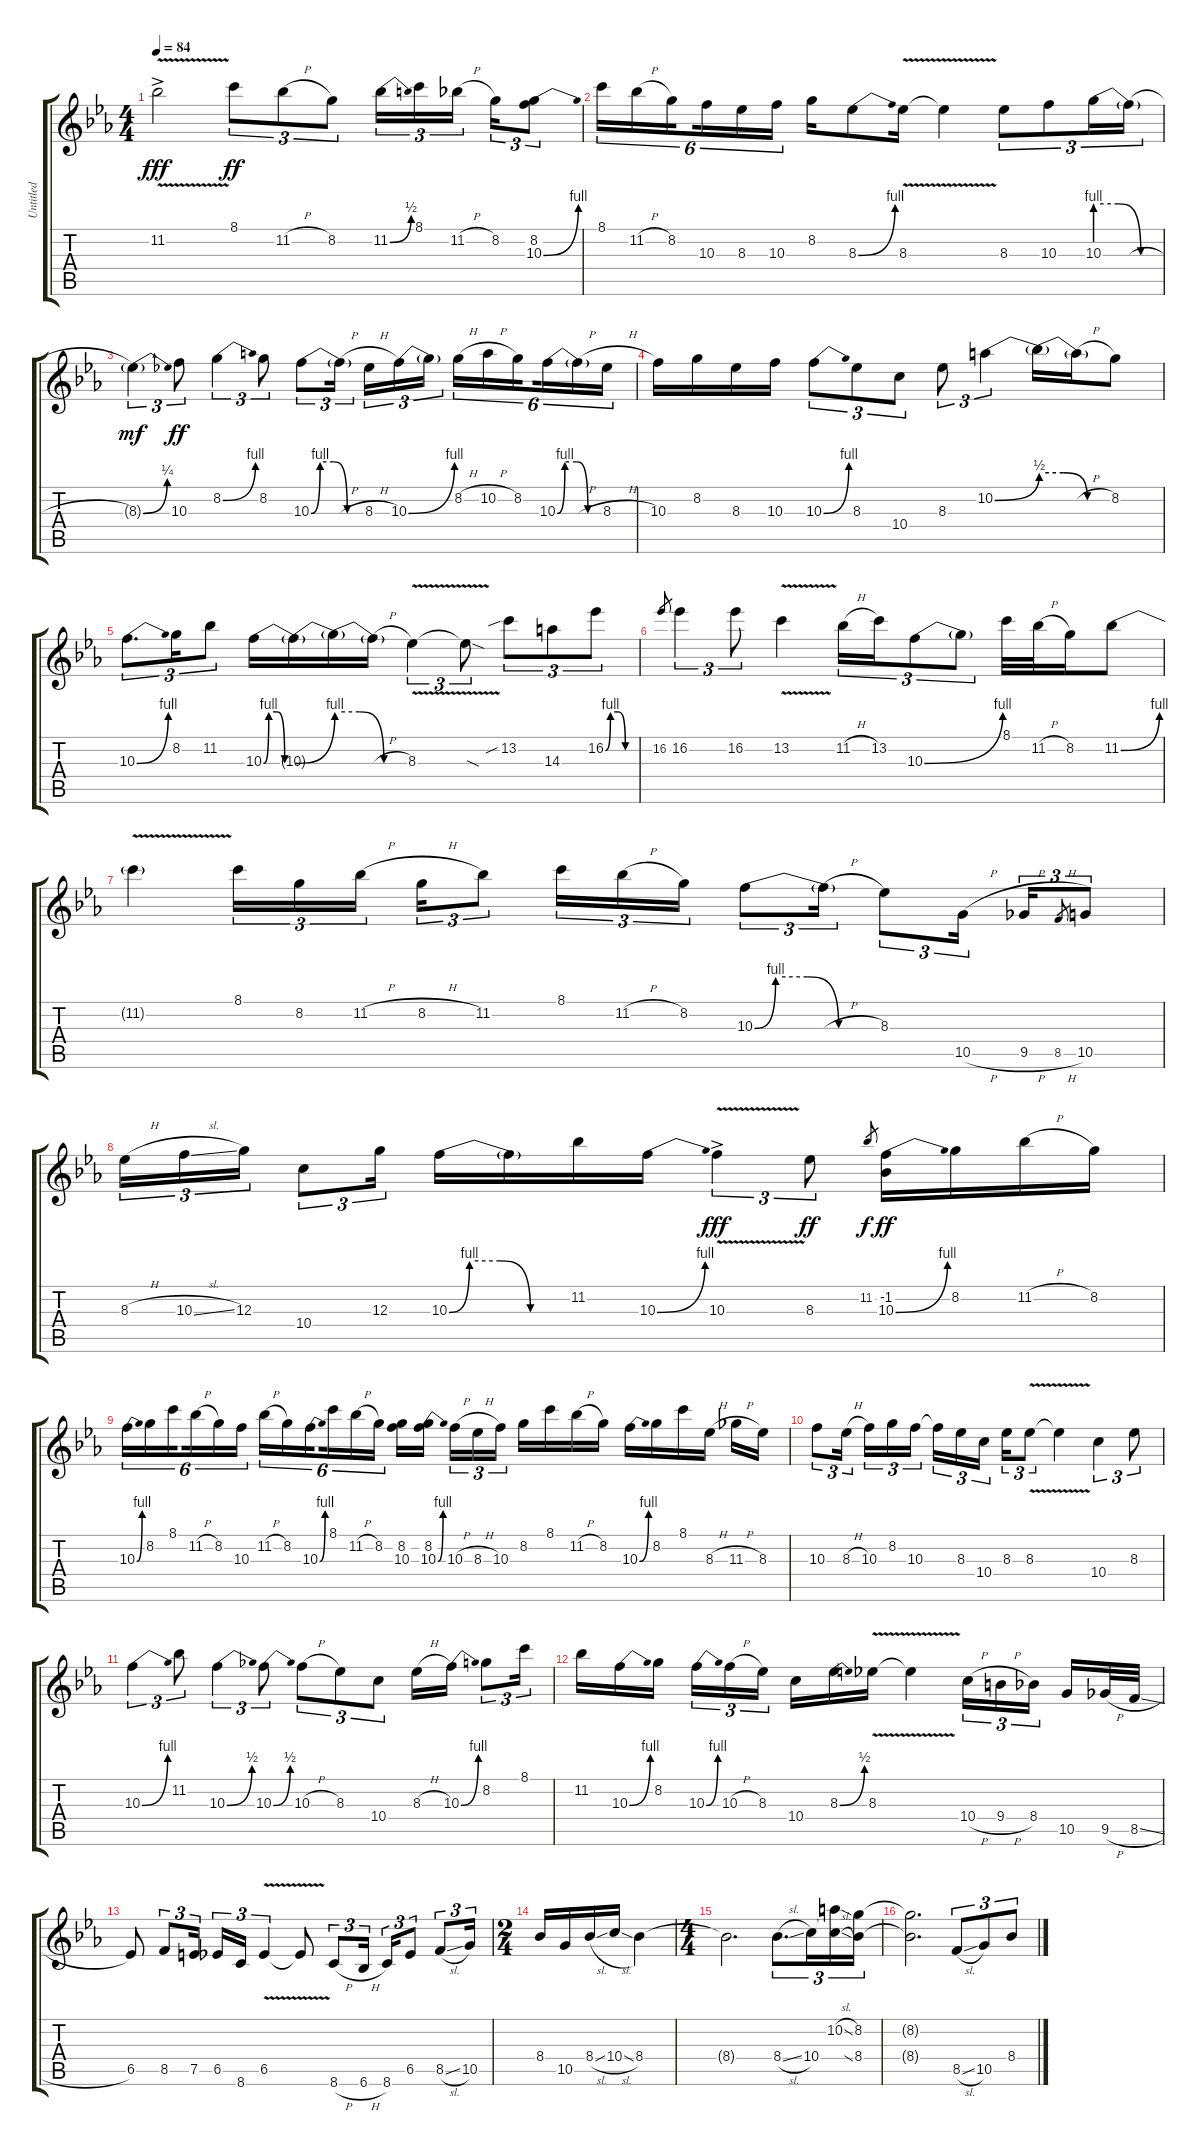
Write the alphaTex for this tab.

\track ("Untitled" "Untitled") {instrument overdrivenguitar}
\staff {score tabs}
\tuning (E4 B3 G3 D3 A2 E2) {hide}
\ts (4 4)
\tempo 84
\clef g2
\ks eb
11.2{v ac}.2{dy fff} 8.1.8{tu (3 2) dy ff} 11.2{h}.8{tu (3 2)} 8.2.8{tu (3 2)} 11.2{be (bend 0 0 60 2)}.16{tu (3 2)} 8.1.16{tu (3 2)} 11.2{h}.16{tu (3 2) beam splitsecondary} 8.2.16{tu (3 2)} (8.2 10.3{be (bend 0 0 60 4)}).8{tu (3 2)} |
8.1.16{tu (6 4)} 11.2{h}.16{tu (6 4)} 8.2.16{tu (6 4) beam splitsecondary} 10.3.16{tu (6 4)} 8.3.16{tu (6 4)} 10.3.16{tu (6 4)} 8.2.16 8.3{be (bend 0 0 60 4)}.8 8.3{v}.16 8.3{v t}.4 8.3.8{tu (3 2)} 10.3.8{tu (3 2)} 10.3{be (custom 0 4 20 4 40 0 60 0)}.16{tu (3 2)} 10.3{h t}.16{tu (3 2)} |
8.3{be (bend 0 0 60 1) g}.4{tu (3 2) dy mf} 10.3.8{tu (3 2) dy ff} 8.2{be (bend 0 0 60 4)}.4{tu (3 2)} 8.2.8{tu (3 2)} 10.3{be (custom 0 0 10 4 25 4 40 0 60 0)}.8{tu (3 2)} 10.3{h t}.16{tu (3 2) beam splitsecondary} 8.3{h}.16{tu (3 2)} 10.3{be (bend 0 0 60 4)}.16{tu (3 2)} 10.3{t}.16{tu (3 2)} 8.2{h}.16{tu (6 4)} 10.2{h}.16{tu (6 4)} 8.2.16{tu (6 4) beam splitsecondary} 10.3{be (custom 0 0 10 4 25 4 40 0 60 0)}.16{tu (6 4)} 10.3{h t}.16{tu (6 4)} 8.3{h}.16{tu (6 4)} |
10.3.16 8.2.16 8.3.16 10.3.16 10.3{be (bend 0 0 60 4)}.8{tu (3 2)} 8.3.8{tu (3 2)} 10.4.8{tu (3 2)} 8.3.8{tu (3 2)} 10.2{be (bend 0 0 60 2)}.4{tu (3 2)} 10.2{be (custom 0 2 20 2 40 0 60 0) t}.16 10.2{h t}.16 8.2.8 |
10.3{be (bend 0 0 60 4)}.8{d tu (3 2)} 8.2.16{tu (3 2)} 11.2.8{tu (3 2)} 10.3{be (custom 0 0 10 4 25 4 40 0 60 0)}.16 10.3{be (bend 0 0 60 4) t}.16 10.3{be (custom 0 4 20 4 40 0 60 0) t}.16 10.3{h t}.16 8.3{v}.4{tu (3 2)} 8.3{sod t}.8{tu (3 2)} 13.2{sib}.8{tu (3 2)} 14.3.8{tu (3 2)} 16.2{be (custom 0 0 10 4 25 4 40 0 60 0)}.8{tu (3 2)} |
16.2.8{gr} 16.2.4{tu (3 2)} 16.2.8{tu (3 2)} 13.2{v}.4 11.2{h}.16{tu (3 2)} 13.2.16{tu (3 2)} 10.3{be (bend 0 0 60 4)}.8{tu (3 2)} 10.3{t}.8{tu (3 2)} 8.1.32 11.2{h}.32 8.2.16 11.2{be (bend 0 0 60 4)}.8 |
11.2{v t}.4 8.1.16{tu (3 2)} 8.2.16{tu (3 2)} 11.2{h}.16{tu (3 2) beam splitsecondary} 8.2{h}.16{tu (3 2)} 11.2.8{tu (3 2)} 8.1.16{tu (3 2)} 11.2{h}.16{tu (3 2)} 8.2.16{tu (3 2)} 10.3{be (custom 0 0 10 4 25 4 40 0 60 0)}.8{tu (3 2)} 10.3{h t}.16{tu (3 2)} 8.3.8{tu (3 2)} 10.5{h}.16{tu (3 2) beam splitsecondary} 9.5{h}.16{tu (3 2)} 8.5{h}.8{gr} 10.5.8{tu (3 2)} |
8.3{h}.16{tu (3 2)} 10.3{sl}.16{tu (3 2)} 12.3.16{tu (3 2)} 10.4.8{tu (3 2)} 12.3.16{tu (3 2)} 10.3{be (custom 0 0 10 4 25 4 40 0 60 0)}.16 10.3{t}.16 11.2.16 10.3{be (bend 0 0 60 4)}.16 10.3{v ac}.4{tu (3 2) dy fff} 8.3.8{tu (3 2) dy ff} 11.2.8{gr dy f} (-1.2 10.3{be (bend 0 0 60 4)}).16{dy ff} 8.2.16 11.2{h}.16 8.2.16 |
10.3{be (bend 0 0 60 4)}.16{tu (6 4)} 8.2.16{tu (6 4)} 8.1.16{tu (6 4) beam splitsecondary} 11.2{h}.16{tu (6 4)} 8.2.16{tu (6 4)} 10.3.16{tu (6 4)} 11.2{h}.16{tu (6 4)} 8.2.16{tu (6 4)} 10.3{be (bend 0 0 60 4)}.16{tu (6 4) beam splitsecondary} 8.1.16{tu (6 4)} 11.2{h}.16{tu (6 4)} 8.2.16{tu (6 4)} (8.2 10.3).16 (8.2 10.3{be (bend 0 0 60 4)}).16{beam splitsecondary} 10.3{h}.16{tu (3 2)} 8.3{h}.16{tu (3 2)} 10.3.16{tu (3 2)} 8.2.16 8.1.16 11.2{h}.16 8.2.16 10.3{be (bend 0 0 60 4)}.16 8.2.16 8.1.16 8.3{h}.16 11.3{h}.16 8.3.16 |
10.3.8{tu (3 2)} 8.3{h}.16{tu (3 2) beam splitsecondary} 10.3.16{tu (3 2)} 8.2.16{tu (3 2)} 10.3.16{tu (3 2)} 10.3{t}.16{tu (3 2)} 8.3.16{tu (3 2)} 10.4.16{tu (3 2) beam splitsecondary} 8.3.16{tu (3 2)} 8.3{v}.8{tu (3 2)} 8.3{v t}.4 10.4.4{tu (3 2)} 8.3.8{tu (3 2)} |
10.3{be (bend 0 0 60 4)}.4{tu (3 2)} 11.2.8{tu (3 2)} 10.3{be (bend 0 0 60 2)}.4{tu (3 2)} 10.3{be (bend 0 0 60 2)}.8{tu (3 2)} 10.3{h}.8{tu (3 2)} 8.3.8{tu (3 2)} 10.4.8{tu (3 2)} 8.3{h}.16 10.3{be (bend 0 0 60 4)}.16 8.2.8{tu (3 2)} 8.1.16{tu (3 2)} |
11.2.16 10.3{be (bend 0 0 60 4)}.16 8.2.16{beam splitsecondary} 10.3{be (bend 0 0 60 4)}.16{tu (3 2)} 10.3{h}.16{tu (3 2)} 8.3.16{tu (3 2) beam splitsecondary} 10.4.16 8.3{be (bend 0 0 60 2)}.16 8.3{v}.16 8.3{v t}.4 10.4{h}.16{tu (3 2)} 9.4{h}.16{tu (3 2)} 8.4.16{tu (3 2) beam splitsecondary} 10.5.16 9.5{h}.32 8.5{sl}.32 |
6.5.8 8.5.8{tu (3 2)} 7.5.16{tu (3 2)} 6.5.16{tu (3 2)} 8.6.16{tu (3 2)} 6.5{v}.4{tu (3 2)} 6.5{t}.8 8.6{h}.8{tu (3 2)} 6.6{h}.16{tu (3 2)} 8.6.16{tu (3 2)} 6.5.8{tu (3 2)} 8.5{sl}.8{tu (3 2)} 10.5.16{tu (3 2)} |
\ts (2 4)
8.4.16 10.5.16 8.4{sl}.16 10.4{sl}.16 8.4.4 |
\ts (4 4)
8.4{t}.2{d} 8.4{sl}.8{d tu (3 2)} 10.4.16{tu (3 2)} (10.2{sl} 10.4{sl t}).16{tu (3 2)} (8.2 8.4).16{tu (3 2)} |
(8.2{t} 8.4{t}).2{d} 8.5{sl}.8{tu (3 2)} 10.5.8{tu (3 2)} 8.4.8{tu (3 2)}
